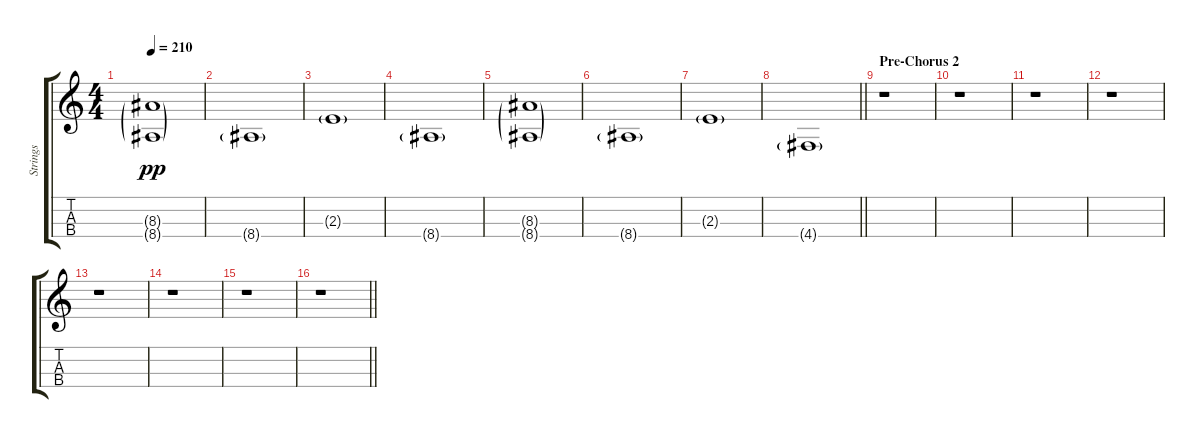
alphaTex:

\track ("Strings" "Strings") {instrument violin}
\staff {score tabs}
\tuning (E5 A4 D4 D3) {hide}
\ts (4 4)
\tempo 210
\clef g2
\ks c
(8.3{g} 8.4{g}).1{dy pp} |
8.4{g}.1 |
2.3{g}.1 |
8.4{g}.1 |
(8.3{g} 8.4{g}).1 |
8.4{g}.1 |
2.3{g}.1 |
\barLineRight lightlight
4.4{g}.1 |
\section ("" "Pre-Chorus 2")
r.1 |
r.1 |
r.1 |
r.1 |
r.1 |
r.1 |
r.1 |
\barLineRight lightlight
r.1
